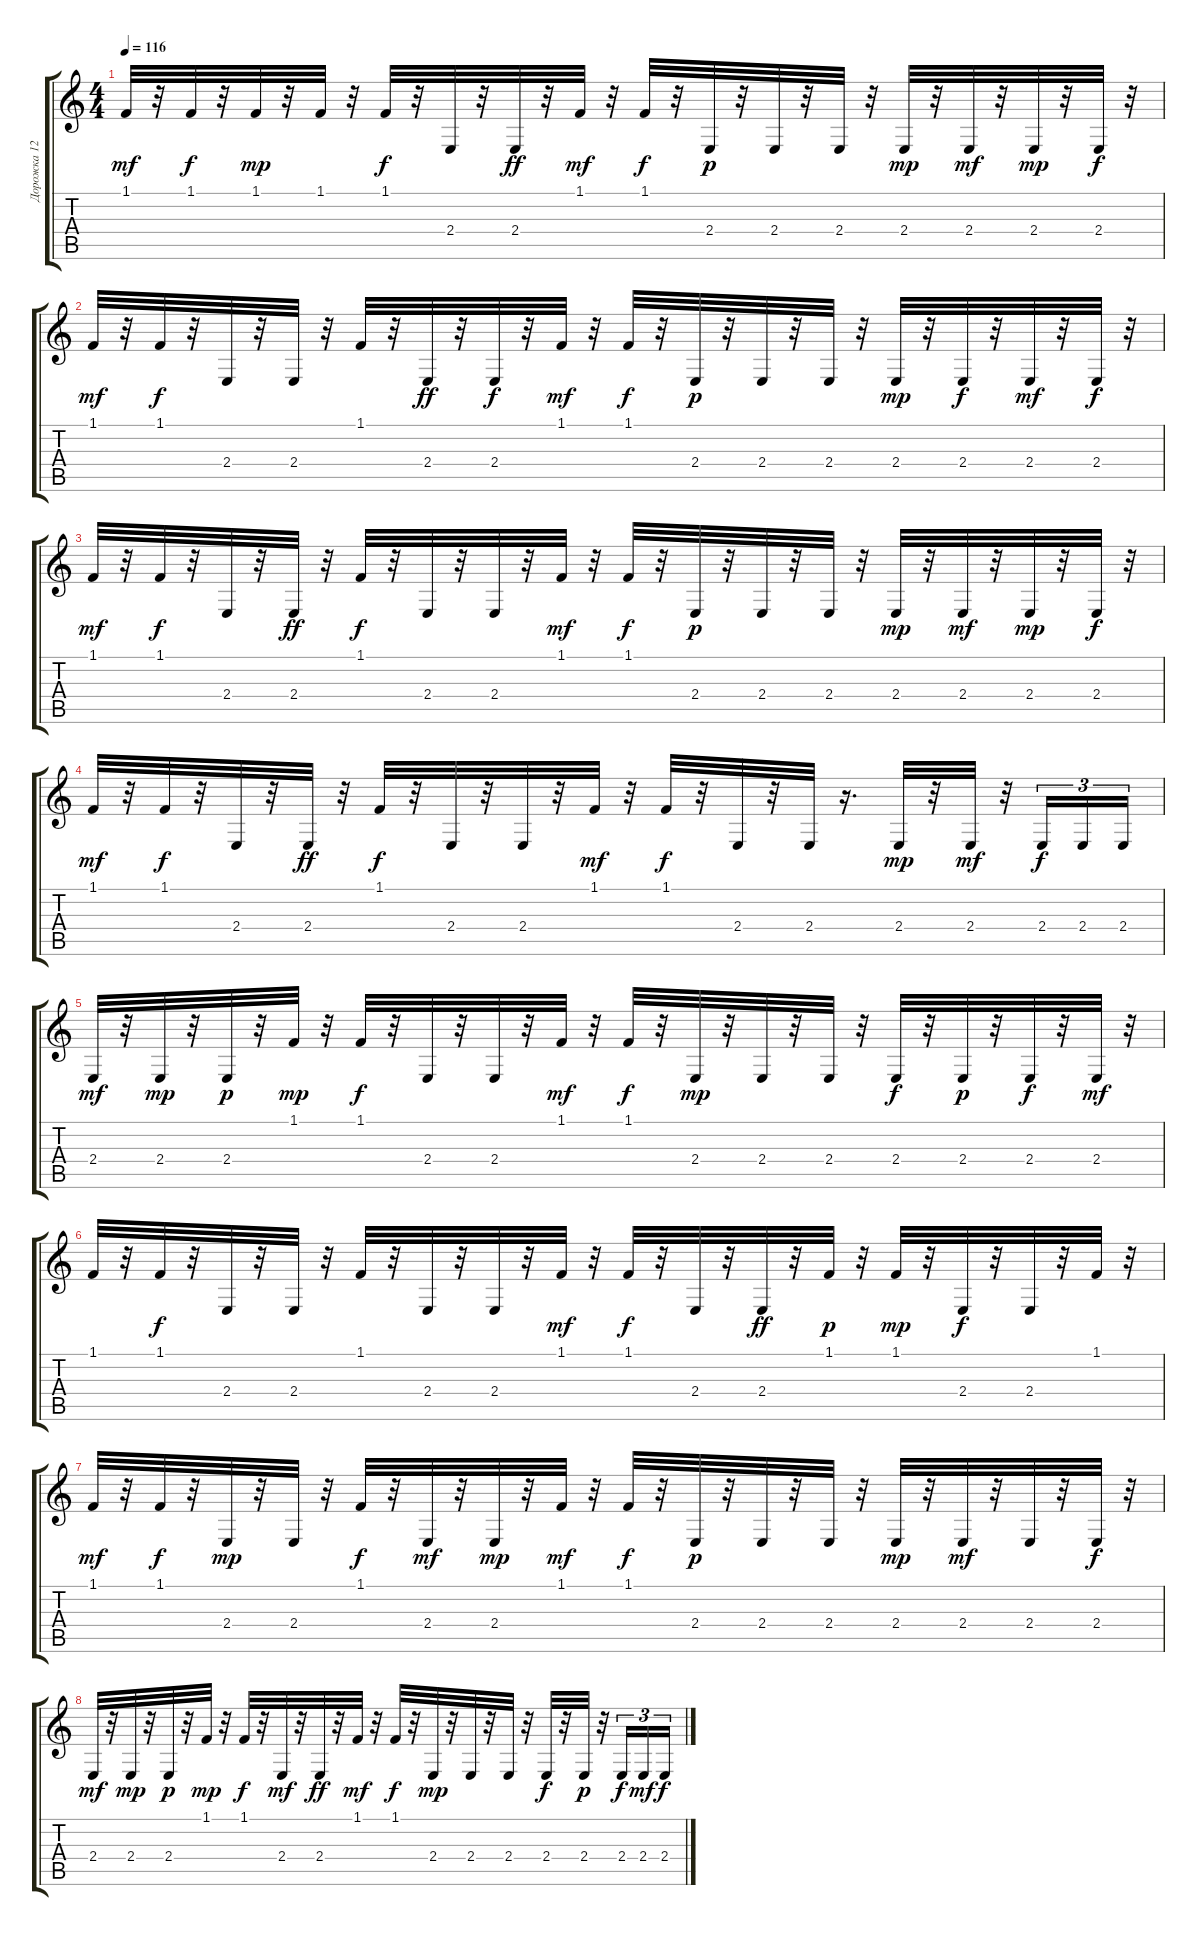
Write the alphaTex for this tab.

\track ("Дорожка 12" "Дорожка 12") {instrument guitarfretnoise}
\staff {score tabs}
\tuning (E4 B3 G3 D3 A2 E2) {hide}
\ts (4 4)
\tempo 116
\clef g2
\ks c
1.1.32{dy mf} r.32 1.1.32{dy f} r.32 1.1.32{dy mp} r.32 1.1.32 r.32 1.1.32{dy f} r.32 2.4.32 r.32 2.4.32{dy ff} r.32 1.1.32{dy mf} r.32 1.1.32{dy f} r.32 2.4.32{dy p} r.32 2.4.32 r.32 2.4.32 r.32 2.4.32{dy mp} r.32 2.4.32{dy mf} r.32 2.4.32{dy mp} r.32 2.4.32{dy f} r.32 |
1.1.32{dy mf} r.32 1.1.32{dy f} r.32 2.4.32 r.32 2.4.32 r.32 1.1.32 r.32 2.4.32{dy ff} r.32 2.4.32{dy f} r.32 1.1.32{dy mf} r.32 1.1.32{dy f} r.32 2.4.32{dy p} r.32 2.4.32 r.32 2.4.32 r.32 2.4.32{dy mp} r.32 2.4.32{dy f} r.32 2.4.32{dy mf} r.32 2.4.32{dy f} r.32 |
1.1.32{dy mf} r.32 1.1.32{dy f} r.32 2.4.32 r.32 2.4.32{dy ff} r.32 1.1.32{dy f} r.32 2.4.32 r.32 2.4.32 r.32 1.1.32{dy mf} r.32 1.1.32{dy f} r.32 2.4.32{dy p} r.32 2.4.32 r.32 2.4.32 r.32 2.4.32{dy mp} r.32 2.4.32{dy mf} r.32 2.4.32{dy mp} r.32 2.4.32{dy f} r.32 |
1.1.32{dy mf} r.32 1.1.32{dy f} r.32 2.4.32 r.32 2.4.32{dy ff} r.32 1.1.32{dy f} r.32 2.4.32 r.32 2.4.32 r.32 1.1.32{dy mf} r.32 1.1.32{dy f} r.32 2.4.32 r.32 2.4.32 r.16{d} 2.4.32{dy mp} r.32 2.4.32{dy mf} r.32 2.4.16{tu (3 2) dy f} 2.4.16{tu (3 2)} 2.4.16{tu (3 2)} |
2.4.32{dy mf} r.32 2.4.32{dy mp} r.32 2.4.32{dy p} r.32 1.1.32{dy mp} r.32 1.1.32{dy f} r.32 2.4.32 r.32 2.4.32 r.32 1.1.32{dy mf} r.32 1.1.32{dy f} r.32 2.4.32{dy mp} r.32 2.4.32 r.32 2.4.32 r.32 2.4.32{dy f} r.32 2.4.32{dy p} r.32 2.4.32{dy f} r.32 2.4.32{dy mf} r.32 |
1.1.32 r.32 1.1.32{dy f} r.32 2.4.32 r.32 2.4.32 r.32 1.1.32 r.32 2.4.32 r.32 2.4.32 r.32 1.1.32{dy mf} r.32 1.1.32{dy f} r.32 2.4.32 r.32 2.4.32{dy ff} r.32 1.1.32{dy p} r.32 1.1.32{dy mp} r.32 2.4.32{dy f} r.32 2.4.32 r.32 1.1.32 r.32 |
1.1.32{dy mf} r.32 1.1.32{dy f} r.32 2.4.32{dy mp} r.32 2.4.32 r.32 1.1.32{dy f} r.32 2.4.32{dy mf} r.32 2.4.32{dy mp} r.32 1.1.32{dy mf} r.32 1.1.32{dy f} r.32 2.4.32{dy p} r.32 2.4.32 r.32 2.4.32 r.32 2.4.32{dy mp} r.32 2.4.32{dy mf} r.32 2.4.32 r.32 2.4.32{dy f} r.32 |
2.4.32{dy mf} r.32 2.4.32{dy mp} r.32 2.4.32{dy p} r.32 1.1.32{dy mp} r.32 1.1.32{dy f} r.32 2.4.32{dy mf} r.32 2.4.32{dy ff} r.32 1.1.32{dy mf} r.32 1.1.32{dy f} r.32 2.4.32{dy mp} r.32 2.4.32 r.32 2.4.32 r.32 2.4.32{dy f} r.32 2.4.32{dy p} r.32 2.4.16{tu (3 2) dy f} 2.4.16{tu (3 2) dy mf} 2.4.16{tu (3 2) dy f}
